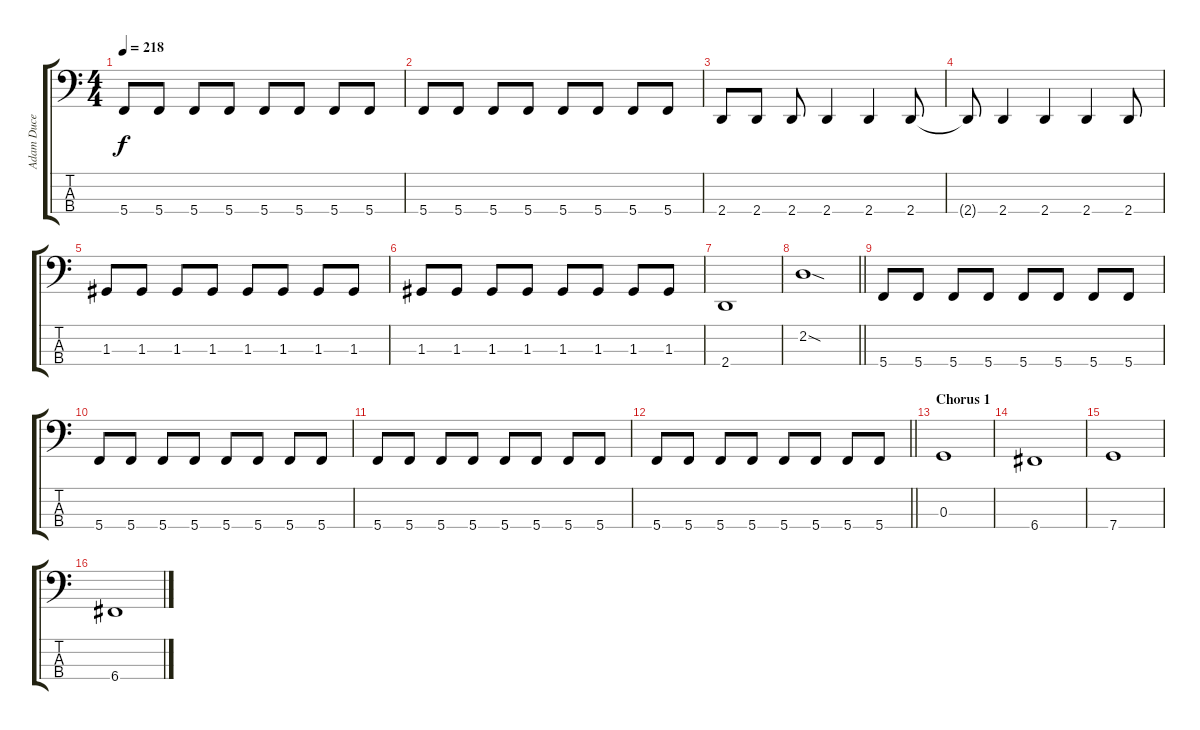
\track ("Adam Duce" "Adam Duce") {instrument electricbasspick}
\staff {score tabs}
\tuning (F2 C2 G1 C1) {hide}
\ts (4 4)
\tempo 218
\clef f4
\ks c
5.4.8{dy f} 5.4.8 5.4.8 5.4.8 5.4.8 5.4.8 5.4.8 5.4.8 |
5.4.8 5.4.8 5.4.8 5.4.8 5.4.8 5.4.8 5.4.8 5.4.8 |
2.4.8 2.4.8 2.4.8 2.4.4 2.4.4 2.4.8 |
2.4{t}.8 2.4.4 2.4.4 2.4.4 2.4.8 |
1.3.8 1.3.8 1.3.8 1.3.8 1.3.8 1.3.8 1.3.8 1.3.8 |
1.3.8 1.3.8 1.3.8 1.3.8 1.3.8 1.3.8 1.3.8 1.3.8 |
2.4.1 |
\barLineRight lightlight
2.2{sod}.1 |
5.4.8 5.4.8 5.4.8 5.4.8 5.4.8 5.4.8 5.4.8 5.4.8 |
5.4.8 5.4.8 5.4.8 5.4.8 5.4.8 5.4.8 5.4.8 5.4.8 |
5.4.8 5.4.8 5.4.8 5.4.8 5.4.8 5.4.8 5.4.8 5.4.8 |
\barLineRight lightlight
5.4.8 5.4.8 5.4.8 5.4.8 5.4.8 5.4.8 5.4.8 5.4.8 |
\section ("" "Chorus 1")
0.3.1 |
6.4.1 |
7.4.1 |
6.4.1
